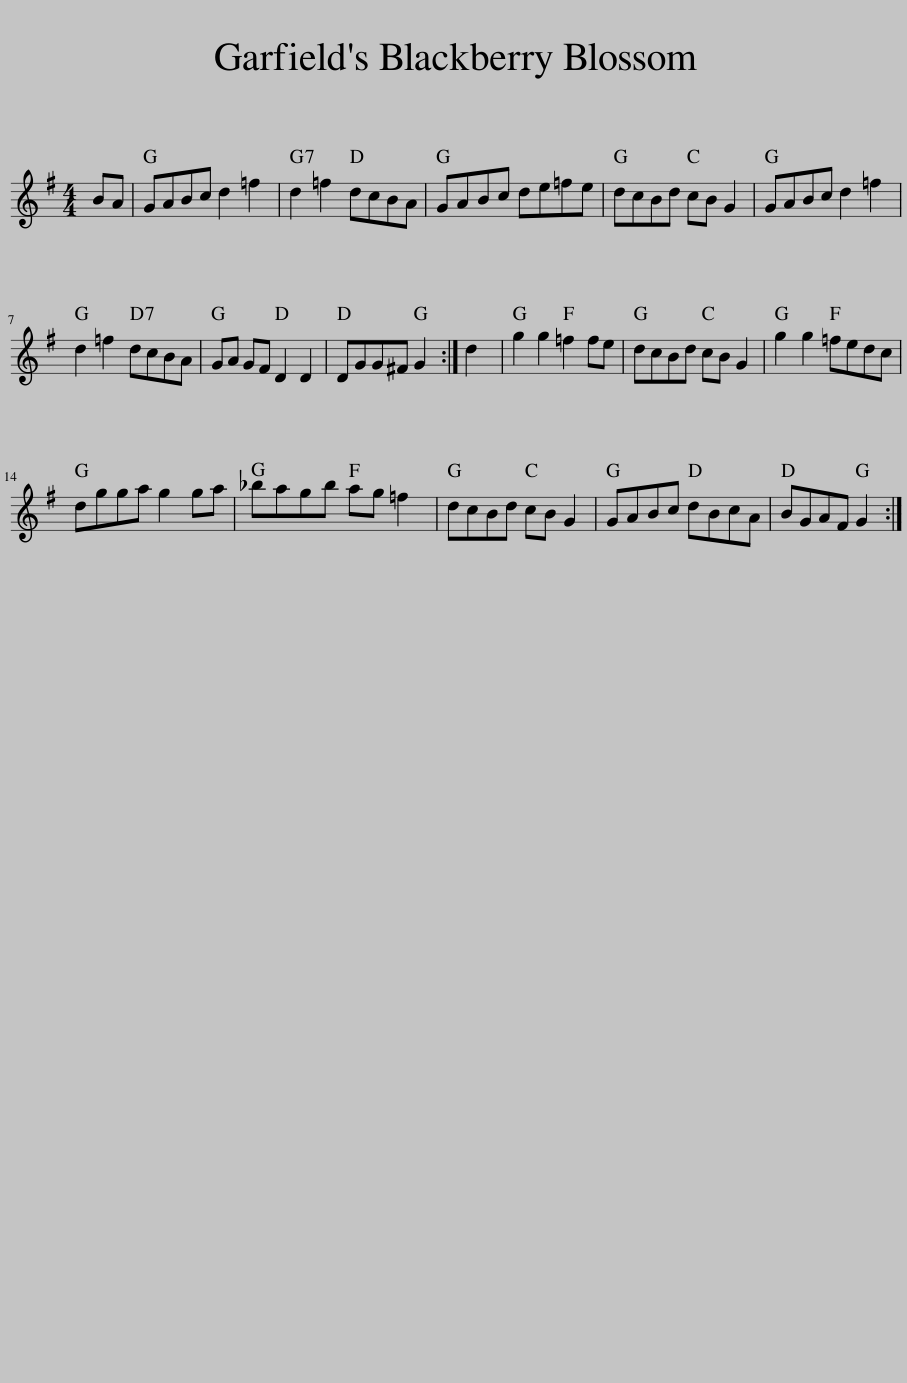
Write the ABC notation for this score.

X:1
L:1/8
M:4/4
I:linebreak $
K:G
V:1 treble
V:1
 BA | GABc d2 =f2 | d2 =f2 dcBA | GABc de=fe | dcBd cB G2 | %5
 GABc d2 =f2 |$ d2 =f2 dcBA | GA GF D2 D2 | DGG^F G2 :| d2 | %10
 g2 g2 =f2 fe | dcBd cB G2 | g2 g2 =fedc |$ dgga g2 ga | _bagb ag =f2 | %15
 dcBd cB G2 | GABc dBcA | BGAF G2 :| %18
